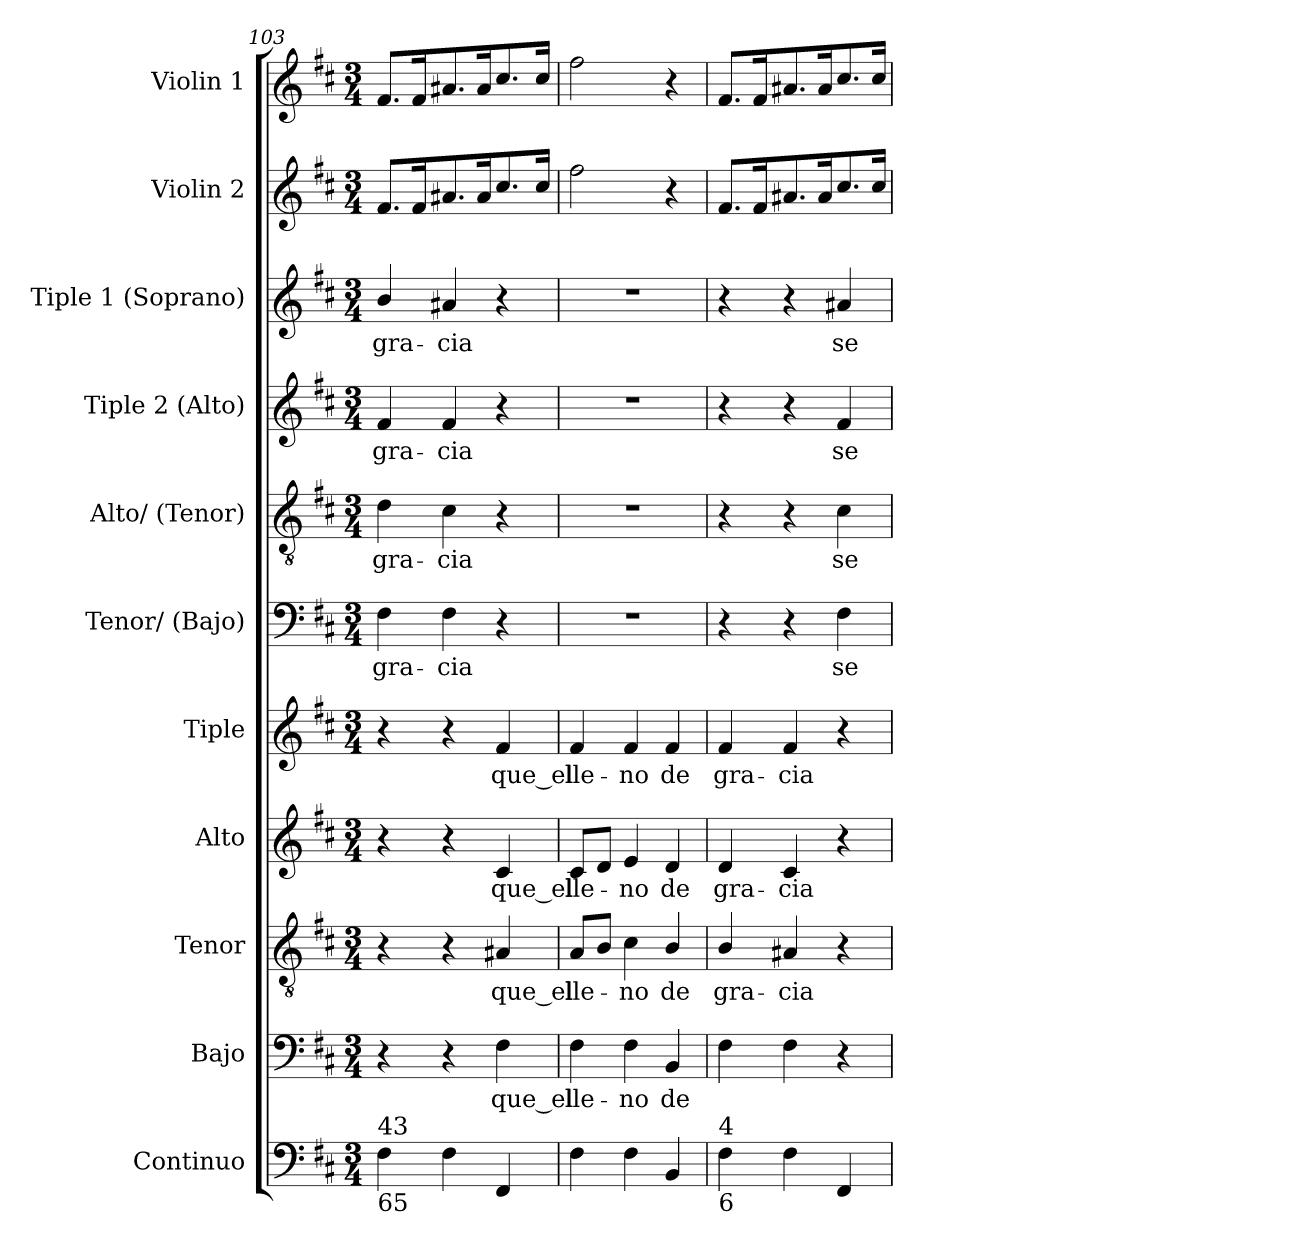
**kern	**kern	**text	**kern	**text	**kern	**text	**kern	**text	**kern	**text	**kern	**text	**kern	**text	**kern	**text	**kern	**kern
*part11	*part10	*part10	*part9	*part9	*part8	*part8	*part7	*part7	*part6	*part6	*part5	*part5	*part4	*part4	*part3	*part3	*part2	*part1
*staff11	*staff10	*staff10	*staff9	*staff9	*staff8	*staff8	*staff7	*staff7	*staff6	*staff6	*staff5	*staff5	*staff4	*staff4	*staff3	*staff3	*staff2	*staff1
*I"Continuo	*I"Bajo	*	*I"Tenor	*	*I"Alto	*	*I"Tiple	*	*I"Tenor/ (Bajo)	*	*I"Alto/ (Tenor)	*	*I"Tiple  2 (Alto)	*	*I"Tiple 1 (Soprano)	*	*I"Violin 2	*I"Violin 1
*	*I'B.	*	*I'T.	*	*I'A.	*	*	*	*I'B.	*	*I'T.	*	*I'A.	*	*I'S.	*	*I'Vln. 2	*I'Vln. 1
*clefF4	*clefF4	*	*clefGv2	*	*clefG2	*	*clefG2	*	*clefF4	*	*clefGv2	*	*clefG2	*	*clefG2	*	*clefG2	*clefG2
*	*	*	*ITrd7c12	*	*	*	*	*	*	*	*ITrd7c12	*	*	*	*	*	*	*
*k[f#c#]	*k[f#c#]	*	*k[f#c#]	*	*k[f#c#]	*	*k[f#c#]	*	*k[f#c#]	*	*k[f#c#]	*	*k[f#c#]	*	*k[f#c#]	*	*k[f#c#]	*k[f#c#]
*D:	*D:	*	*D:	*	*D:	*	*D:	*	*D:	*	*D:	*	*D:	*	*D:	*	*D:	*D:
*M3/4	*M3/4	*	*M3/4	*	*M3/4	*	*M3/4	*	*M3/4	*	*M3/4	*	*M3/4	*	*M3/4	*	*M3/4	*M3/4
=103	=103	=103	=103	=103	=103	=103	=103	=103	=103	=103	=103	=103	=103	=103	=103	=103	=103	=103
!	!	!	!	!	!	!	!	!	!	!LO:LY:b:color=#000000	!	!	!	!	!	!	!	!
!	!	!	!	!	!	!	!	!	!	!	!	!LO:LY:b:color=#000000	!	!	!	!	!	!
!	!	!	!	!	!	!	!	!	!	!	!	!	!	!LO:LY:b:color=#000000	!	!	!	!
!LO:TX:b:t=65	!	!	!	!	!	!	!	!	!	!	!	!	!	!	!	!	!	!
!LO:TX:t=43	!	!	!	!	!	!	!	!	!	!	!	!	!	!	!	!	!	!
!	!	!	!	!	!	!	!	!	!	!	!	!	!	!	!	!LO:LY:b:color=#000000	!	!
4F#i\	4r	.	4r	.	4r	.	4r	.	4F#i\	gra-	4Di\	gra-	4f#i/	gra-	4bi/	gra-	8.f#i/L	8.f#i/L
.	.	.	.	.	.	.	.	.	.	.	.	.	.	.	.	.	16f#i/k	16f#i/k
!	!	!	!	!	!	!	!	!	!	!LO:LY:b:color=#000000	!	!	!	!	!	!	!	!
!	!	!	!	!	!	!	!	!	!	!	!	!LO:LY:b:color=#000000	!	!	!	!	!	!
!	!	!	!	!	!	!	!	!	!	!	!	!	!	!LO:LY:b:color=#000000	!	!	!	!
!	!	!	!	!	!	!	!	!	!	!	!	!	!	!	!	!LO:LY:b:color=#000000	!	!
4F#i\	4r	.	4r	.	4r	.	4r	.	4F#i\	-cia	4C#i\	-cia	4f#i/	-cia	4a#Xi/	-cia	8.a#Xi/	8.a#Xi/
.	.	.	.	.	.	.	.	.	.	.	.	.	.	.	.	.	16a#i/k	16a#i/k
!	!	!LO:LY:b:color=#000000	!	!	!	!	!	!	!	!	!	!	!	!	!	!	!	!
!	!	!	!	!LO:LY:b:color=#000000	!	!	!	!	!	!	!	!	!	!	!	!	!	!
!	!	!	!	!	!	!LO:LY:b:color=#000000	!	!	!	!	!	!	!	!	!	!	!	!
!	!	!	!	!	!	!	!	!LO:LY:b:color=#000000	!	!	!	!	!	!	!	!	!	!
4FF#i/	4F#i\	que_el	4AA#Xi/	que_el	4c#i/	que_el	4f#i/	que_el	4r	.	4r	.	4r	.	4r	.	8.cc#i/	8.cc#i/
.	.	.	.	.	.	.	.	.	.	.	.	.	.	.	.	.	16cc#i/Jk	16cc#i/Jk
=104	=104	=104	=104	=104	=104	=104	=104	=104	=104	=104	=104	=104	=104	=104	=104	=104	=104	=104
!	!	!LO:LY:b:color=#000000	!	!	!	!	!	!	!	!	!	!	!	!	!	!	!	!
!	!	!	!	!LO:LY:b:color=#000000	!	!	!	!	!	!	!	!	!	!	!	!	!	!
!	!	!	!	!	!	!LO:LY:b:color=#000000	!	!	!	!	!	!	!	!	!	!	!	!
!	!	!	!	!	!	!	!	!LO:LY:b:color=#000000	!LO:N:vis=1	!	!LO:N:vis=1	!	!LO:N:vis=1	!	!LO:N:vis=1	!	!	!
4F#i\	4F#i\	lle-	8AAi/L	lle-	8c#i/L	lle-	4f#i/	lle-	2.r	.	2.r	.	2.r	.	2.r	.	2ff#i\	2ff#i\
.	.	.	8BBi/J	.	8di/J	.	.	.	.	.	.	.	.	.	.	.	.	.
!	!	!LO:LY:b:color=#000000	!	!	!	!	!	!	!	!	!	!	!	!	!	!	!	!
!	!	!	!	!LO:LY:b:color=#000000	!	!	!	!	!	!	!	!	!	!	!	!	!	!
!	!	!	!	!	!	!LO:LY:b:color=#000000	!	!	!	!	!	!	!	!	!	!	!	!
!	!	!	!	!	!	!	!	!LO:LY:b:color=#000000	!	!	!	!	!	!	!	!	!	!
4F#i\	4F#i\	-no	4C#i\	-no	4ei/	-no	4f#i/	-no	.	.	.	.	.	.	.	.	.	.
!	!	!LO:LY:b:color=#000000	!	!	!	!	!	!	!	!	!	!	!	!	!	!	!	!
!	!	!	!	!LO:LY:b:color=#000000	!	!	!	!	!	!	!	!	!	!	!	!	!	!
!	!	!	!	!	!	!LO:LY:b:color=#000000	!	!	!	!	!	!	!	!	!	!	!	!
!	!	!	!	!	!	!	!	!LO:LY:b:color=#000000	!	!	!	!	!	!	!	!	!	!
4BBi/	4BBi/	de	4BBi/	de	4di/	de	4f#i/	de	.	.	.	.	.	.	.	.	4r	4r
!!LO:PB:g=z
=105	=105	=105	=105	=105	=105	=105	=105	=105	=105	=105	=105	=105	=105	=105	=105	=105	=105	=105
!	!	!	!	!LO:LY:b:color=#000000	!	!	!	!	!	!	!	!	!	!	!	!	!	!
!	!	!	!	!	!	!LO:LY:b:color=#000000	!	!	!	!	!	!	!	!	!	!	!	!
!LO:TX:b:t=6	!	!	!	!	!	!	!	!	!	!	!	!	!	!	!	!	!	!
!LO:TX:t=4	!	!	!	!	!	!	!	!	!	!	!	!	!	!	!	!	!	!
!	!	!	!	!	!	!	!	!LO:LY:b:color=#000000	!	!	!	!	!	!	!	!	!	!
4F#i\	4F#i\	.	4BBi/	gra-	4di/	gra-	4f#i/	gra-	4r	.	4r	.	4r	.	4r	.	8.f#i/L	8.f#i/L
.	.	.	.	.	.	.	.	.	.	.	.	.	.	.	.	.	16f#i/k	16f#i/k
!	!	!	!	!LO:LY:b:color=#000000	!	!	!	!	!	!	!	!	!	!	!	!	!	!
!	!	!	!	!	!	!LO:LY:b:color=#000000	!	!	!	!	!	!	!	!	!	!	!	!
!	!	!	!	!	!	!	!	!LO:LY:b:color=#000000	!	!	!	!	!	!	!	!	!	!
4F#i\	4F#i\	.	4AA#Xi/	-cia	4c#i/	-cia	4f#i/	-cia	4r	.	4r	.	4r	.	4r	.	8.a#Xi/	8.a#Xi/
.	.	.	.	.	.	.	.	.	.	.	.	.	.	.	.	.	16a#i/k	16a#i/k
!	!	!	!	!	!	!	!	!	!	!LO:LY:b:color=#000000	!	!	!	!	!	!	!	!
!	!	!	!	!	!	!	!	!	!	!	!	!LO:LY:b:color=#000000	!	!	!	!	!	!
!	!	!	!	!	!	!	!	!	!	!	!	!	!	!LO:LY:b:color=#000000	!	!	!	!
!	!	!	!	!	!	!	!	!	!	!	!	!	!	!	!	!LO:LY:b:color=#000000	!	!
4FF#i/	4r	.	4r	.	4r	.	4r	.	4F#i\	se	4C#i\	se	4f#i/	se	4a#Xi/	se	8.cc#i/	8.cc#i/
.	.	.	.	.	.	.	.	.	.	.	.	.	.	.	.	.	16cc#i/Jk	16cc#i/Jk
=	=	=	=	=	=	=	=	=	=	=	=	=	=	=	=	=	=	=
*-	*-	*-	*-	*-	*-	*-	*-	*-	*-	*-	*-	*-	*-	*-	*-	*-	*-	*-
